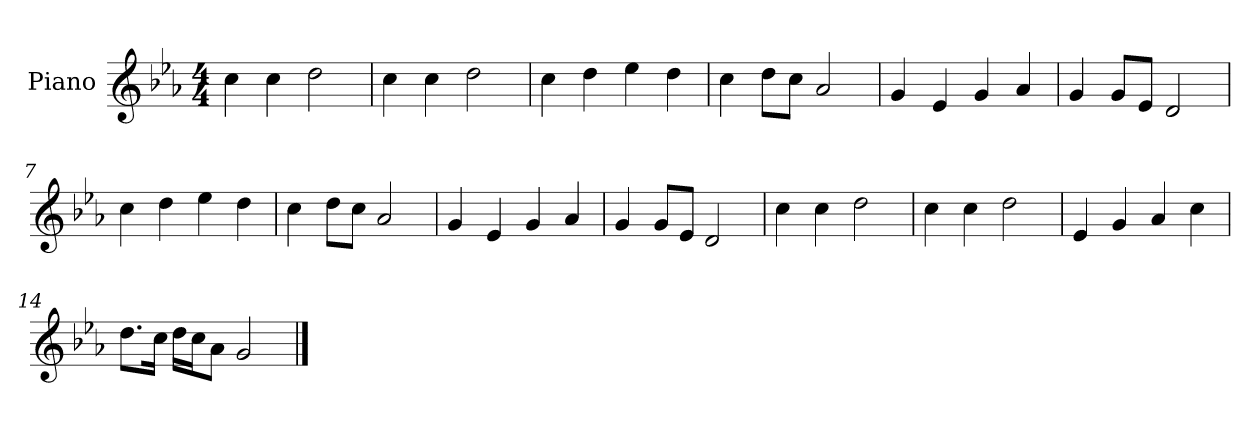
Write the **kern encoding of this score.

**kern
*part1
*staff1
*I"Piano
*I'Pno
*clefG2
*k[b-e-a-]
*c:
*M4/4
=1
4cc\
4cc\
2dd\
=2
4cc\
4cc\
2dd\
=3
4cc\
4dd\
4ee-\
4dd\
=4
4cc\
8dd\L
8cc\J
2a-/
=5
4g/
4e-/
4g/
4a-/
=6
4g/
8g/L
8e-/J
2d/
=7
4cc\
4dd\
4ee-\
4dd\
=8
4cc\
8dd\L
8cc\J
2a-/
=9
4g/
4e-/
4g/
4a-/
=10
4g/
8g/L
8e-/J
2d/
=11
4cc\
4cc\
2dd\
=12
4cc\
4cc\
2dd\
=13
4e-/
4g/
4a-/
4cc\
=14
8.dd\L
16cc\Jk
16dd\LL
16cc\J
8a-\J
2g/
==
*-
